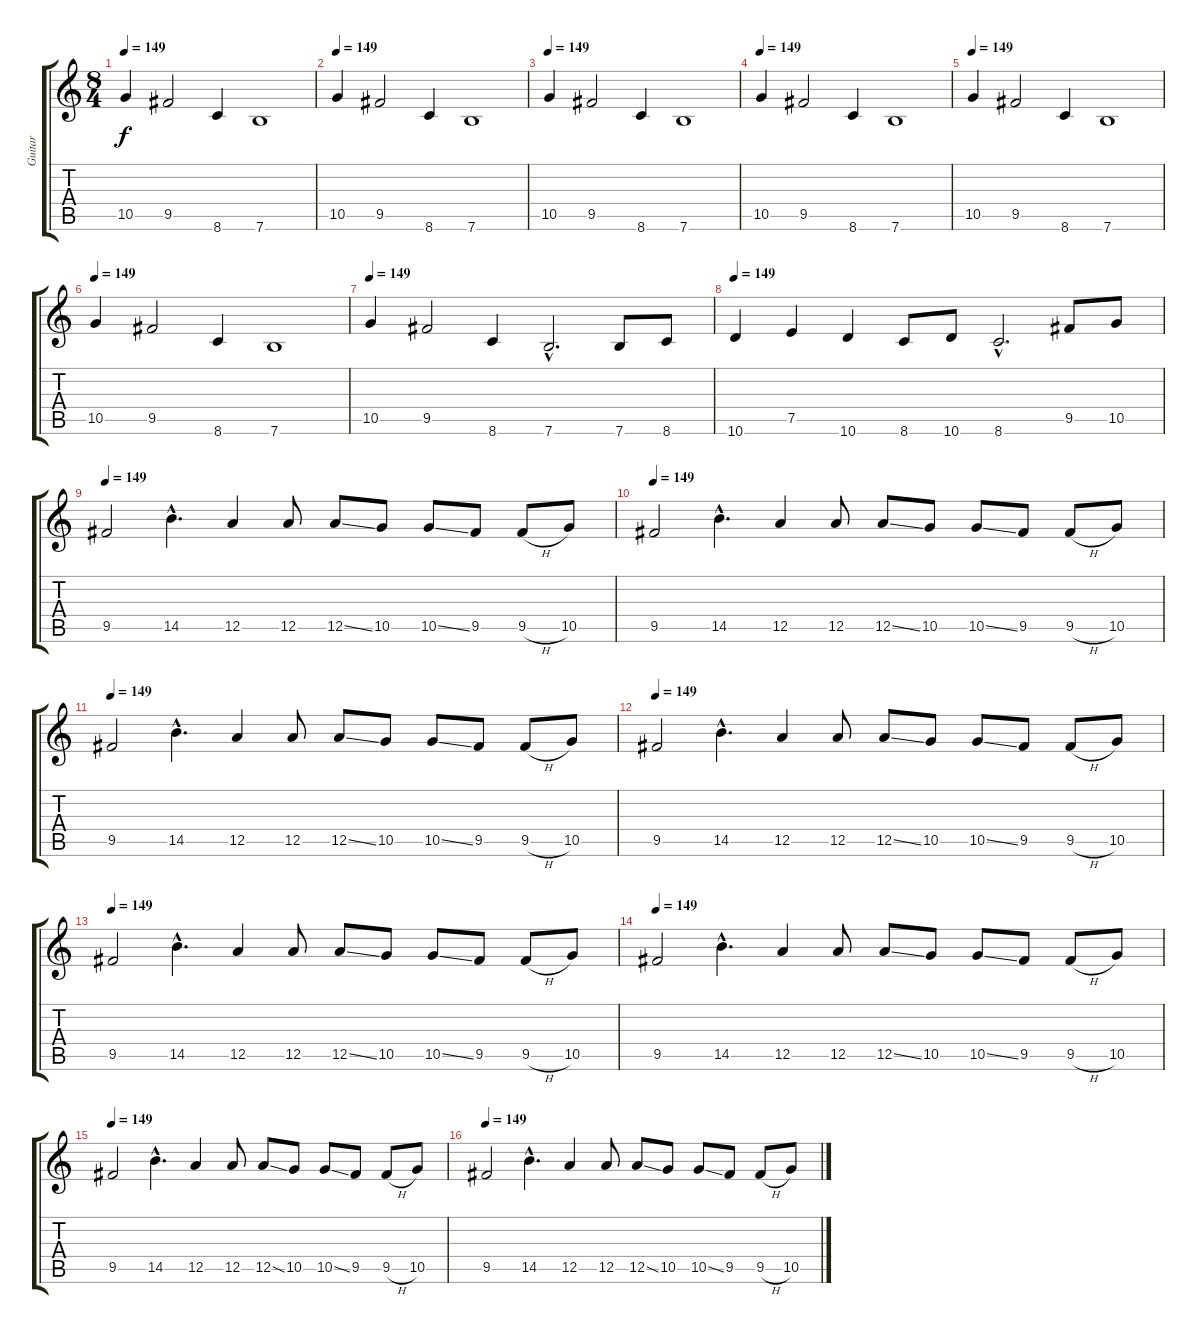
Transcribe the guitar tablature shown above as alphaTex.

\track ("Guitar" "Guitar") {instrument distortionguitar}
\staff {score tabs}
\tuning (E4 B3 G3 D3 A2 E2) {hide}
\ts (8 4)
\tempo 149
\clef g2
\ks c
10.5.4{dy f} 9.5.2 8.6.4 7.6.1 |
\tempo 149
10.5.4 9.5.2 8.6.4 7.6.1 |
\tempo 149
10.5.4 9.5.2 8.6.4 7.6.1 |
\tempo 149
10.5.4 9.5.2 8.6.4 7.6.1 |
\tempo 149
10.5.4 9.5.2 8.6.4 7.6.1 |
\tempo 149
10.5.4 9.5.2 8.6.4 7.6.1 |
\tempo 149
10.5.4 9.5.2 8.6.4 7.6{hac}.2{d} 7.6.8 8.6.8 |
\tempo 149
10.6.4 7.5.4 10.6.4 8.6.8 10.6.8 8.6{hac}.2{d} 9.5.8 10.5.8 |
\tempo 149
9.5.2 14.5{hac}.4{d} 12.5.4 12.5.8 12.5{ss}.8 10.5.8 10.5{ss}.8 9.5.8 9.5{h}.8 10.5.8 |
\tempo 149
9.5.2 14.5{hac}.4{d} 12.5.4 12.5.8 12.5{ss}.8 10.5.8 10.5{ss}.8 9.5.8 9.5{h}.8 10.5.8 |
\tempo 149
9.5.2 14.5{hac}.4{d} 12.5.4 12.5.8 12.5{ss}.8 10.5.8 10.5{ss}.8 9.5.8 9.5{h}.8 10.5.8 |
\tempo 149
9.5.2 14.5{hac}.4{d} 12.5.4 12.5.8 12.5{ss}.8 10.5.8 10.5{ss}.8 9.5.8 9.5{h}.8 10.5.8 |
\tempo 149
9.5.2 14.5{hac}.4{d} 12.5.4 12.5.8 12.5{ss}.8 10.5.8 10.5{ss}.8 9.5.8 9.5{h}.8 10.5.8 |
\tempo 149
9.5.2 14.5{hac}.4{d} 12.5.4 12.5.8 12.5{ss}.8 10.5.8 10.5{ss}.8 9.5.8 9.5{h}.8 10.5.8 |
\tempo 149
9.5.2 14.5{hac}.4{d} 12.5.4 12.5.8 12.5{ss}.8 10.5.8 10.5{ss}.8 9.5.8 9.5{h}.8 10.5.8 |
\tempo 149
9.5.2 14.5{hac}.4{d} 12.5.4 12.5.8 12.5{ss}.8 10.5.8 10.5{ss}.8 9.5.8 9.5{h}.8 10.5.8
